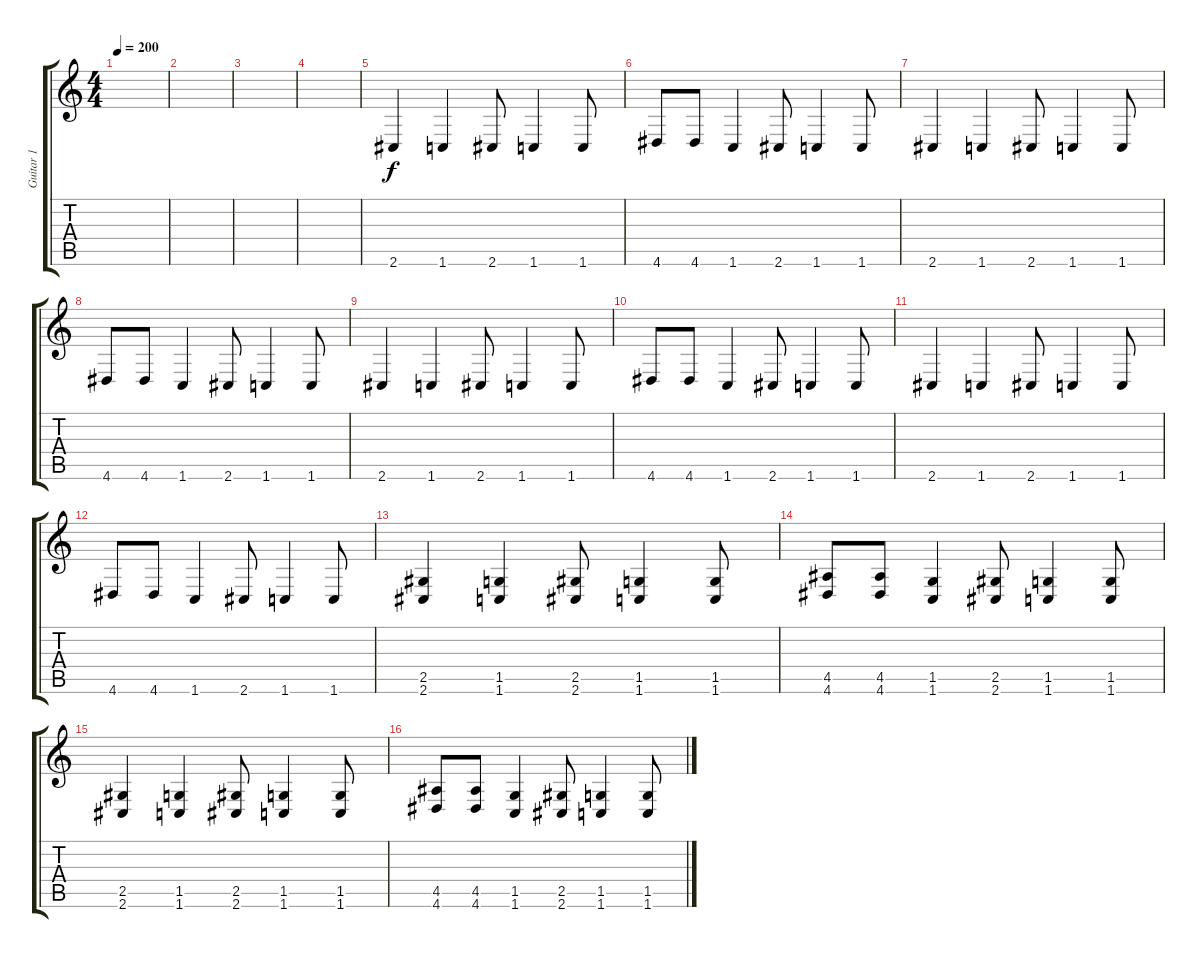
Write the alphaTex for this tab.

\track ("Guitar 1" "Guitar 1") {instrument distortionguitar}
\staff {score tabs}
\tuning (Db4 Ab3 E3 B2 Gb2 B1) {hide}
\ts (4 4)
\tempo 200
\clef g2
\ks c
|
|
|
|
2.6.4 1.6.4 2.6.8 1.6.4 1.6.8 |
4.6.8 4.6.8 1.6.4 2.6.8 1.6.4 1.6.8 |
2.6.4 1.6.4 2.6.8 1.6.4 1.6.8 |
4.6.8 4.6.8 1.6.4 2.6.8 1.6.4 1.6.8 |
2.6.4 1.6.4 2.6.8 1.6.4 1.6.8 |
4.6.8 4.6.8 1.6.4 2.6.8 1.6.4 1.6.8 |
2.6.4 1.6.4 2.6.8 1.6.4 1.6.8 |
4.6.8 4.6.8 1.6.4 2.6.8 1.6.4 1.6.8 |
(2.5 2.6).4 (1.5 1.6).4 (2.5 2.6).8 (1.5 1.6).4 (1.5 1.6).8 |
(4.5 4.6).8 (4.5 4.6).8 (1.5 1.6).4 (2.5 2.6).8 (1.5 1.6).4 (1.5 1.6).8 |
(2.5 2.6).4 (1.5 1.6).4 (2.5 2.6).8 (1.5 1.6).4 (1.5 1.6).8 |
(4.5 4.6).8 (4.5 4.6).8 (1.5 1.6).4 (2.5 2.6).8 (1.5 1.6).4 (1.5 1.6).8
